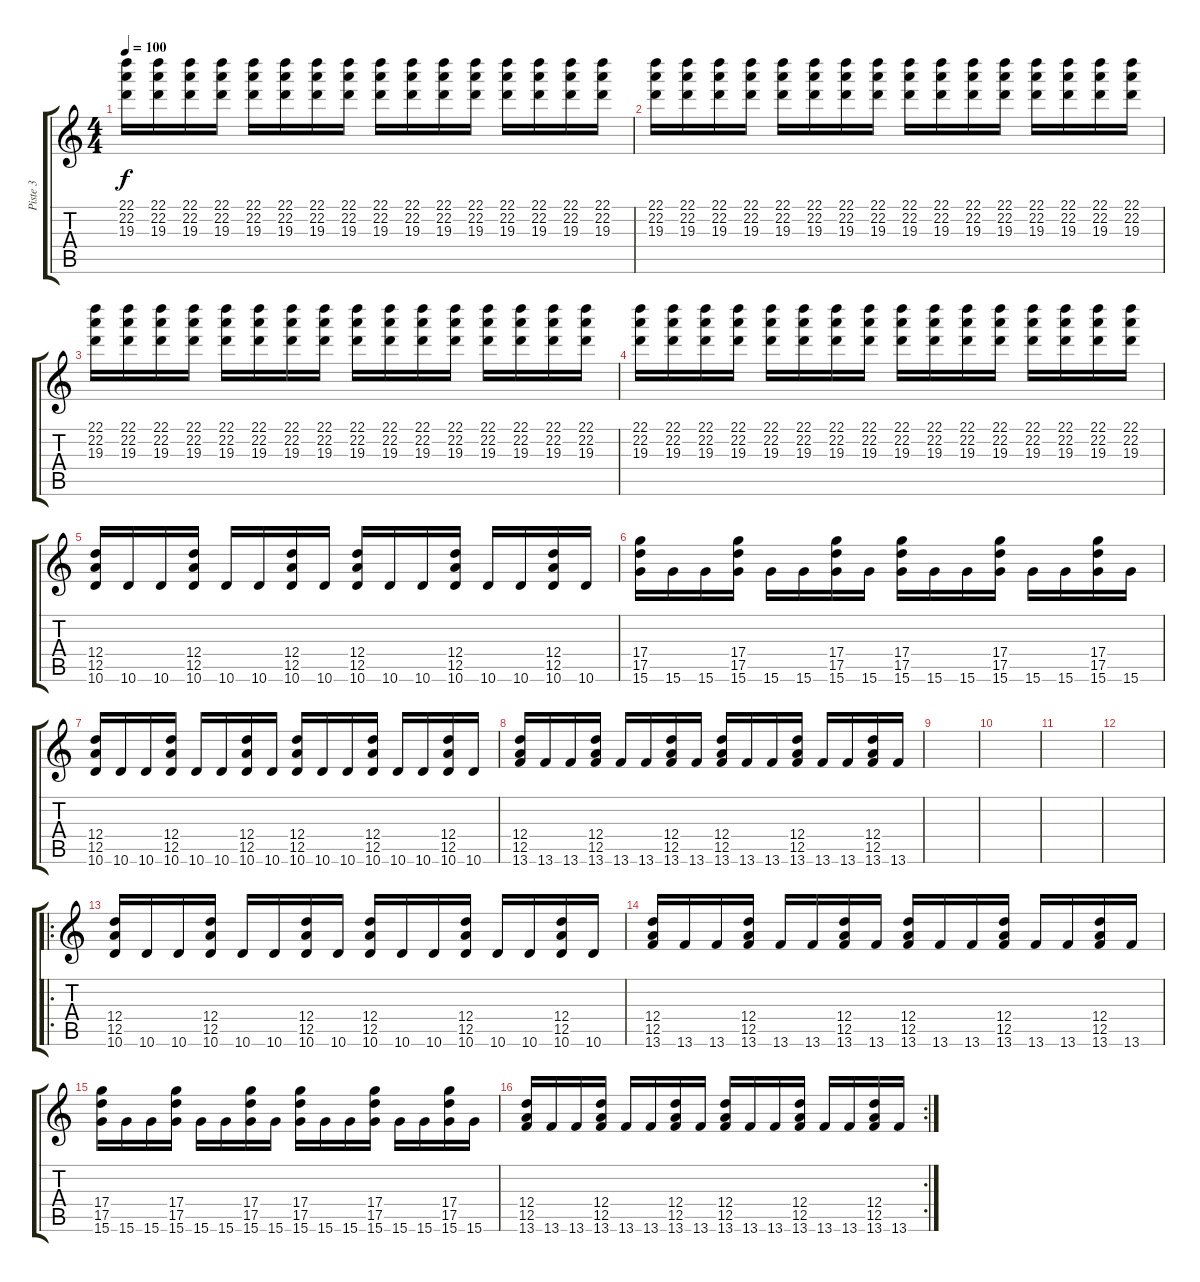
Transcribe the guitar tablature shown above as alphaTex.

\track ("Piste 3" "Piste 3") {instrument synthbass1}
\staff {score tabs}
\tuning (E4 B3 G3 D3 A2 E2) {hide}
\ts (4 4)
\tempo 100
\clef g2
\ks c
(22.1 22.2 19.3).16{dy f} (22.1 22.2 19.3).16 (22.1 22.2 19.3).16 (22.1 22.2 19.3).16 (22.1 22.2 19.3).16 (22.1 22.2 19.3).16 (22.1 22.2 19.3).16 (22.1 22.2 19.3).16 (22.1 22.2 19.3).16 (22.1 22.2 19.3).16 (22.1 22.2 19.3).16 (22.1 22.2 19.3).16 (22.1 22.2 19.3).16 (22.1 22.2 19.3).16 (22.1 22.2 19.3).16 (22.1 22.2 19.3).16 |
(22.1 22.2 19.3).16 (22.1 22.2 19.3).16 (22.1 22.2 19.3).16 (22.1 22.2 19.3).16 (22.1 22.2 19.3).16 (22.1 22.2 19.3).16 (22.1 22.2 19.3).16 (22.1 22.2 19.3).16 (22.1 22.2 19.3).16 (22.1 22.2 19.3).16 (22.1 22.2 19.3).16 (22.1 22.2 19.3).16 (22.1 22.2 19.3).16 (22.1 22.2 19.3).16 (22.1 22.2 19.3).16 (22.1 22.2 19.3).16 |
(22.1 22.2 19.3).16 (22.1 22.2 19.3).16 (22.1 22.2 19.3).16 (22.1 22.2 19.3).16 (22.1 22.2 19.3).16 (22.1 22.2 19.3).16 (22.1 22.2 19.3).16 (22.1 22.2 19.3).16 (22.1 22.2 19.3).16 (22.1 22.2 19.3).16 (22.1 22.2 19.3).16 (22.1 22.2 19.3).16 (22.1 22.2 19.3).16 (22.1 22.2 19.3).16 (22.1 22.2 19.3).16 (22.1 22.2 19.3).16 |
(22.1 22.2 19.3).16 (22.1 22.2 19.3).16 (22.1 22.2 19.3).16 (22.1 22.2 19.3).16 (22.1 22.2 19.3).16 (22.1 22.2 19.3).16 (22.1 22.2 19.3).16 (22.1 22.2 19.3).16 (22.1 22.2 19.3).16 (22.1 22.2 19.3).16 (22.1 22.2 19.3).16 (22.1 22.2 19.3).16 (22.1 22.2 19.3).16 (22.1 22.2 19.3).16 (22.1 22.2 19.3).16 (22.1 22.2 19.3).16 |
(12.4 12.5 10.6).16 10.6.16 10.6.16 (12.4 12.5 10.6).16 10.6.16 10.6.16 (12.4 12.5 10.6).16 10.6.16 (12.4 12.5 10.6).16 10.6.16 10.6.16 (12.4 12.5 10.6).16 10.6.16 10.6.16 (12.4 12.5 10.6).16 10.6.16 |
(17.4 17.5 15.6).16 15.6.16 15.6.16 (17.4 17.5 15.6).16 15.6.16 15.6.16 (17.4 17.5 15.6).16 15.6.16 (17.4 17.5 15.6).16 15.6.16 15.6.16 (17.4 17.5 15.6).16 15.6.16 15.6.16 (17.4 17.5 15.6).16 15.6.16 |
(12.4 12.5 10.6).16 10.6.16 10.6.16 (12.4 12.5 10.6).16 10.6.16 10.6.16 (12.4 12.5 10.6).16 10.6.16 (12.4 12.5 10.6).16 10.6.16 10.6.16 (12.4 12.5 10.6).16 10.6.16 10.6.16 (12.4 12.5 10.6).16 10.6.16 |
(12.4 12.5 13.6).16 13.6.16 13.6.16 (12.4 12.5 13.6).16 13.6.16 13.6.16 (12.4 12.5 13.6).16 13.6.16 (12.4 12.5 13.6).16 13.6.16 13.6.16 (12.4 12.5 13.6).16 13.6.16 13.6.16 (12.4 12.5 13.6).16 13.6.16 |
|
|
|
|
\ro
(12.4 12.5 10.6).16 10.6.16 10.6.16 (12.4 12.5 10.6).16 10.6.16 10.6.16 (12.4 12.5 10.6).16 10.6.16 (12.4 12.5 10.6).16 10.6.16 10.6.16 (12.4 12.5 10.6).16 10.6.16 10.6.16 (12.4 12.5 10.6).16 10.6.16 |
(12.4 12.5 13.6).16 13.6.16 13.6.16 (12.4 12.5 13.6).16 13.6.16 13.6.16 (12.4 12.5 13.6).16 13.6.16 (12.4 12.5 13.6).16 13.6.16 13.6.16 (12.4 12.5 13.6).16 13.6.16 13.6.16 (12.4 12.5 13.6).16 13.6.16 |
(17.4 17.5 15.6).16 15.6.16 15.6.16 (17.4 17.5 15.6).16 15.6.16 15.6.16 (17.4 17.5 15.6).16 15.6.16 (17.4 17.5 15.6).16 15.6.16 15.6.16 (17.4 17.5 15.6).16 15.6.16 15.6.16 (17.4 17.5 15.6).16 15.6.16 |
\rc 2
(12.4 12.5 13.6).16 13.6.16 13.6.16 (12.4 12.5 13.6).16 13.6.16 13.6.16 (12.4 12.5 13.6).16 13.6.16 (12.4 12.5 13.6).16 13.6.16 13.6.16 (12.4 12.5 13.6).16 13.6.16 13.6.16 (12.4 12.5 13.6).16 13.6.16
